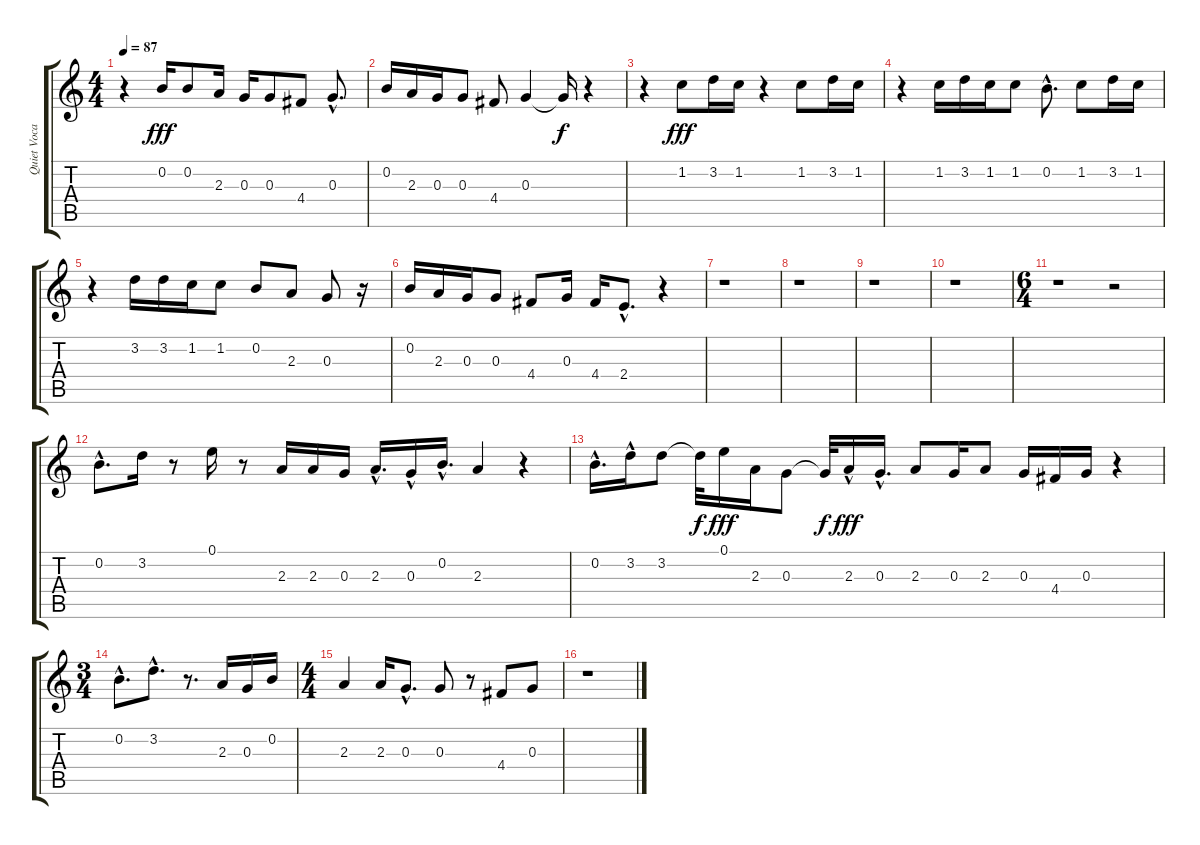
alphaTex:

\track ("Quiet Vocals" "Quiet Voca") {instrument overdrivenguitar}
\staff {score tabs}
\tuning (E4 B3 G3 D3 A2 E2) {hide}
\ts (4 4)
\tempo 87
\clef g2
\ks c
r.4{dy fff} 0.2.16 0.2.8 2.3.16 0.3.16 0.3.8 4.4.8 0.3{hac}.8{d} |
0.2.16 2.3.16 0.3.16 0.3.8 4.4.8 0.3.4 0.3{t}.16{dy f} r.4 |
r.4 1.2.8{dy fff} 3.2.16 1.2.16 r.4 1.2.8 3.2.16 1.2.16 |
r.4 1.2.16 3.2.16 1.2.16 1.2.8 0.2{hac}.8{d} 1.2.8 3.2.16 1.2.16 |
r.4 3.2.16 3.2.16 1.2.16 1.2.8 0.2.8 2.3.8 0.3.8 r.16 |
0.2.16 2.3.16 0.3.16 0.3.8 4.4.8 0.3.16 4.4.16 2.4{hac}.8{d} r.4 |
r.1 |
r.1 |
r.1 |
r.1 |
\ts (6 4)
r.1 r.2 |
0.2{hac}.8{d} 3.2.16 r.8 0.1.16 r.8 2.3.16 2.3.16 0.3.16 2.3{hac}.16{d} 0.3{hac}.16 0.2{hac}.16{d} 2.3.4 r.4 |
0.2{hac}.16{d} 3.2{hac}.16 3.2.8 3.2{t}.32{dy f} 0.1.16{dy fff} 2.3.16 0.3.8 0.3{t}.32{dy f} 2.3{hac}.16{dy fff} 0.3{hac}.16{d} 2.3.8 0.3.16 2.3.8 0.3.16 4.4.16 0.3.16 r.4 |
\ts (3 4)
0.2{hac}.8{d} 3.2{hac}.8{d} r.8{d} 2.3.16 0.3.16 0.2.16 |
\ts (4 4)
2.3.4 2.3.16 0.3{hac}.8{d} 0.3.8 r.8 4.4.8 0.3.8 |
r.1
